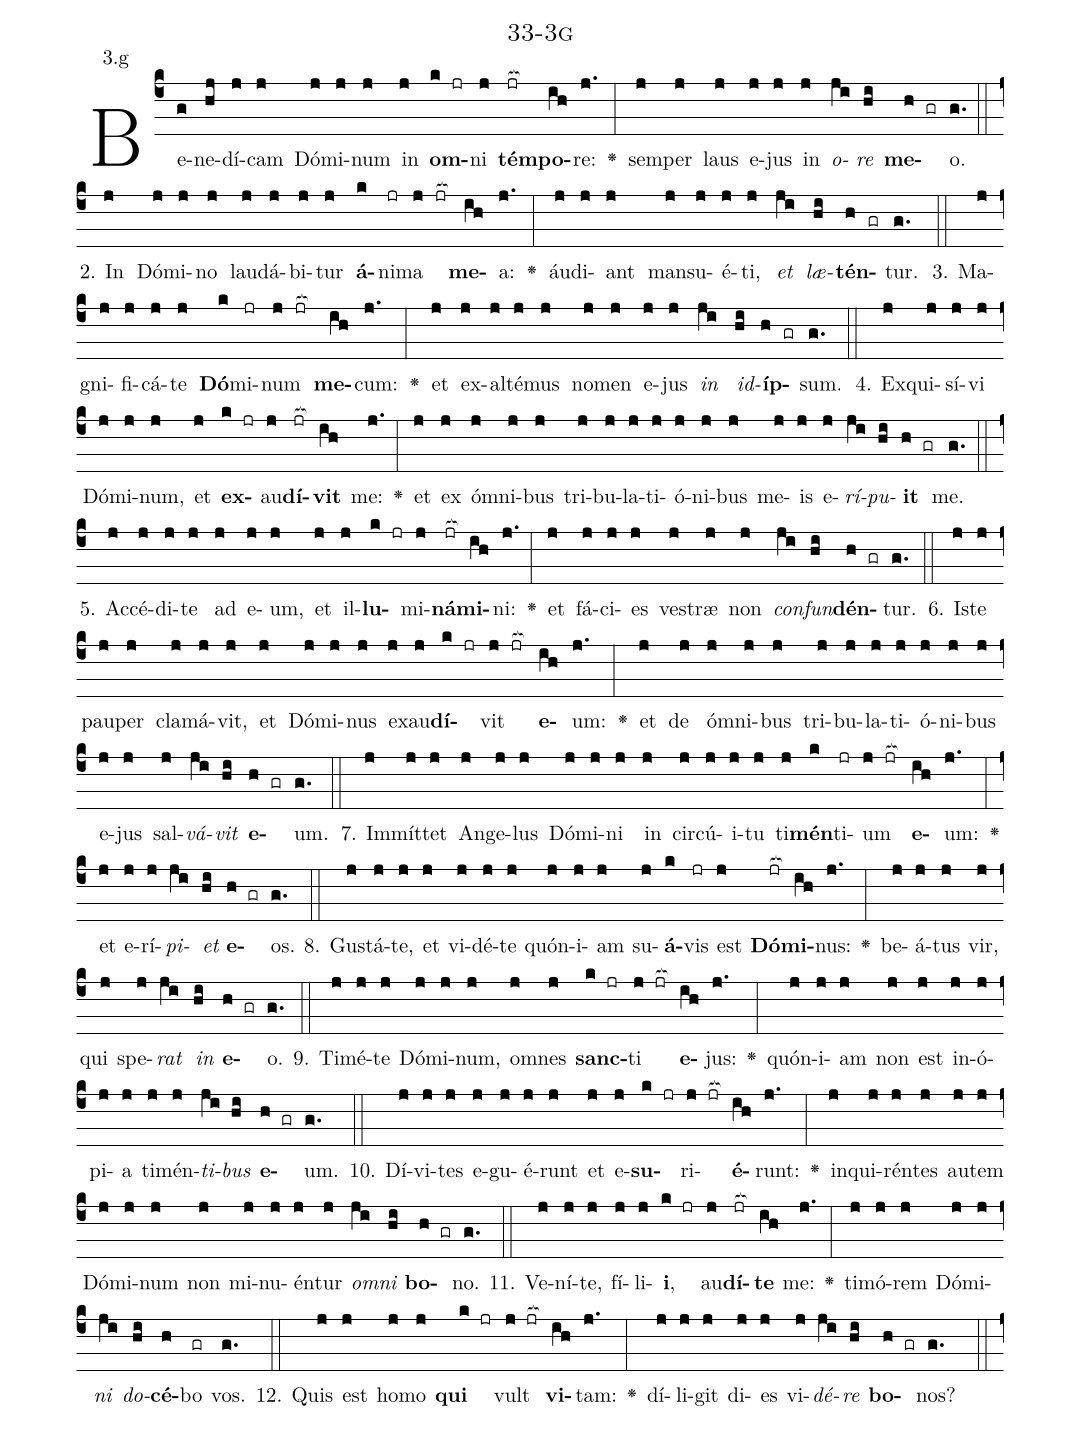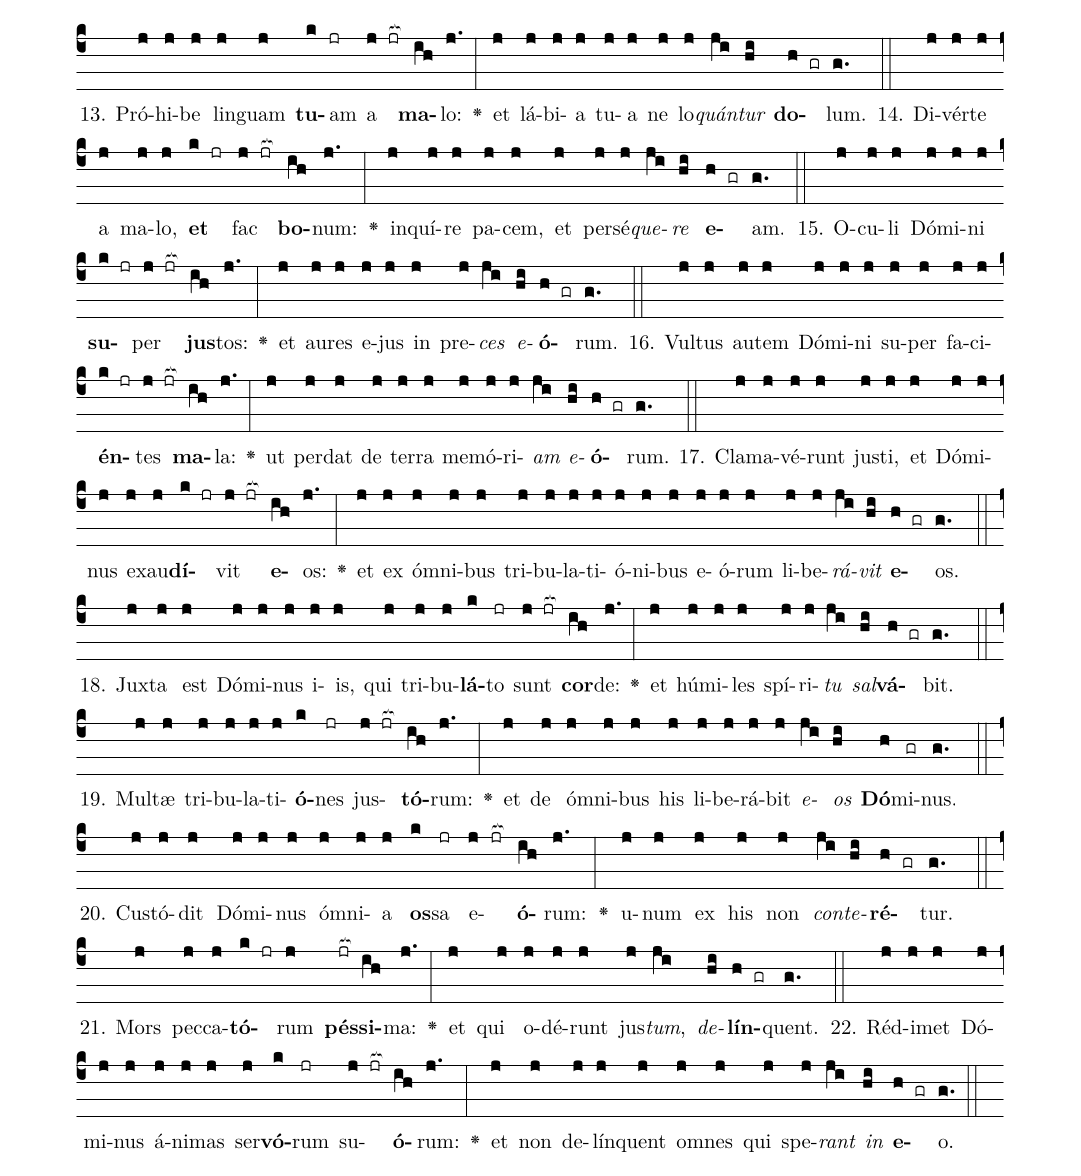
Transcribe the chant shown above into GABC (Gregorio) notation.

name: 33-3g;
annotation: 3.g;
%%
(c4)Be(g)ne(hj)dí(j)cam(j) Dó(j)mi(j)num(j) in(j) <b>om</b>(k jr)ni(j) <b>tém</b>(jr[ocb:1{])<b>po</b>(ih[ocb:0}])re:(j.) <v>\greheightstar</v>(:) sem(j)per(j) laus(j) e(j)jus(j) in(j) <i>o</i>(ji)<i>re</i>(hi) <b>me</b>(h gr)o.(g.) (::)
2. In(j) Dó(j)mi(j)no(j) lau(j)dá(j)bi(j)tur(j) <b>á</b>(k)ni(jr)ma(j jr[ocb:1{]) <b>me</b>(ih[ocb:0}])a:(j.) <v>\greheightstar</v>(:) áu(j)di(j)ant(j) man(j)su(j)é(j)ti,(j) <i>et</i>(ji) <i>læ</i>(hi)<b>tén</b>(h gr)tur.(g.) (::)
3. Ma(j)gni(j)fi(j)cá(j)te(j) <b>Dó</b>(k)mi(jr)num(j jr[ocb:1{]) <b>me</b>(ih[ocb:0}])cum:(j.) <v>\greheightstar</v>(:) et(j) ex(j)al(j)té(j)mus(j) no(j)men(j) e(j)jus(j) <i>in</i>(ji) <i>id</i>(hi)<b>íp</b>(h gr)sum.(g.) (::)
4. Ex(j)qui(j)sí(j)vi(j) Dó(j)mi(j)num,(j) et(j) <b>ex</b>(k jr)au(j)<b>dí</b>(jr[ocb:1{])<b>vit</b>(ih[ocb:0}]) me:(j.) <v>\greheightstar</v>(:) et(j) ex(j) óm(j)ni(j)bus(j) tri(j)bu(j)la(j)ti(j)ó(j)ni(j)bus(j) me(j)is(j) e(j)<i>rí</i>(ji)<i>pu</i>(hi)<b>it</b>(h gr) me.(g.) (::)
5. Ac(j)cé(j)di(j)te(j) ad(j) e(j)um,(j) et(j) il(j)<b>lu</b>(k jr)mi(j)<b>ná</b>(jr[ocb:1{])<b>mi</b>(ih[ocb:0}])ni:(j.) <v>\greheightstar</v>(:) et(j) fá(j)ci(j)es(j) ves(j)træ(j) non(j) <i>con</i>(ji)<i>fun</i>(hi)<b>dén</b>(h gr)tur.(g.) (::)
6. Is(j)te(j) pau(j)per(j) cla(j)má(j)vit,(j) et(j) Dó(j)mi(j)nus(j) ex(j)au(j)<b>dí</b>(k jr)vit(j jr[ocb:1{]) <b>e</b>(ih[ocb:0}])um:(j.) <v>\greheightstar</v>(:) et(j) de(j) óm(j)ni(j)bus(j) tri(j)bu(j)la(j)ti(j)ó(j)ni(j)bus(j) e(j)jus(j) sal(j)<i>vá</i>(ji)<i>vit</i>(hi) <b>e</b>(h gr)um.(g.) (::)
7. Im(j)mít(j)tet(j) An(j)ge(j)lus(j) Dó(j)mi(j)ni(j) in(j) cir(j)cú(j)i(j)tu(j) ti(j)<b>mén</b>(k)ti(jr)um(j jr[ocb:1{]) <b>e</b>(ih[ocb:0}])um:(j.) <v>\greheightstar</v>(:) et(j) e(j)rí(j)<i>pi</i>(ji)<i>et</i>(hi) <b>e</b>(h gr)os.(g.) (::)
8. Gus(j)tá(j)te,(j) et(j) vi(j)dé(j)te(j) quón(j)i(j)am(j) su(j)<b>á</b>(k)vis(jr) est(j) <b>Dó</b>(jr[ocb:1{])<b>mi</b>(ih[ocb:0}])nus:(j.) <v>\greheightstar</v>(:) be(j)á(j)tus(j) vir,(j) qui(j) spe(j)<i>rat</i>(ji) <i>in</i>(hi) <b>e</b>(h gr)o.(g.) (::)
9. Ti(j)mé(j)te(j) Dó(j)mi(j)num,(j) om(j)nes(j) <b>sanc</b>(k jr)ti(j jr[ocb:1{]) <b>e</b>(ih[ocb:0}])jus:(j.) <v>\greheightstar</v>(:) quón(j)i(j)am(j) non(j) est(j) in(j)ó(j)pi(j)a(j) ti(j)mén(j)<i>ti</i>(ji)<i>bus</i>(hi) <b>e</b>(h gr)um.(g.) (::)
10. Dí(j)vi(j)tes(j) e(j)gu(j)é(j)runt(j) et(j) e(j)<b>su</b>(k jr)ri(j jr[ocb:1{])<b>é</b>(ih[ocb:0}])runt:(j.) <v>\greheightstar</v>(:) in(j)qui(j)rén(j)tes(j) au(j)tem(j) Dó(j)mi(j)num(j) non(j) mi(j)nu(j)én(j)tur(j) <i>om</i>(ji)<i>ni</i>(hi) <b>bo</b>(h gr)no.(g.) (::)
11. Ve(j)ní(j)te,(j) fí(j)li(j)<b>i</b>,(k jr) au(j)<b>dí</b>(jr[ocb:1{])<b>te</b>(ih[ocb:0}]) me:(j.) <v>\greheightstar</v>(:) ti(j)mó(j)rem(j) Dó(j)mi(j)<i>ni</i>(ji) <i>do</i>(hi)<b>cé</b>(h)bo(gr) vos.(g.) (::)
12. Quis(j) est(j) ho(j)mo(j) <b>qui</b>(k jr) vult(j jr[ocb:1{]) <b>vi</b>(ih[ocb:0}])tam:(j.) <v>\greheightstar</v>(:) dí(j)li(j)git(j) di(j)es(j) vi(j)<i>dé</i>(ji)<i>re</i>(hi) <b>bo</b>(h gr)nos?(g.) (::)
13. Pró(j)hi(j)be(j) lin(j)guam(j) <b>tu</b>(k)am(jr) a(j jr[ocb:1{]) <b>ma</b>(ih[ocb:0}])lo:(j.) <v>\greheightstar</v>(:) et(j) lá(j)bi(j)a(j) tu(j)a(j) ne(j) lo(j)<i>quán</i>(ji)<i>tur</i>(hi) <b>do</b>(h gr)lum.(g.) (::)
14. Di(j)vér(j)te(j) a(j) ma(j)lo,(j) <b>et</b>(k jr) fac(j jr[ocb:1{]) <b>bo</b>(ih[ocb:0}])num:(j.) <v>\greheightstar</v>(:) in(j)quí(j)re(j) pa(j)cem,(j) et(j) per(j)sé(j)<i>que</i>(ji)<i>re</i>(hi) <b>e</b>(h gr)am.(g.) (::)
15. O(j)cu(j)li(j) Dó(j)mi(j)ni(j) <b>su</b>(k jr)per(j jr[ocb:1{]) <b>jus</b>(ih[ocb:0}])tos:(j.) <v>\greheightstar</v>(:) et(j) au(j)res(j) e(j)jus(j) in(j) pre(j)<i>ces</i>(ji) <i>e</i>(hi)<b>ó</b>(h gr)rum.(g.) (::)
16. Vul(j)tus(j) au(j)tem(j) Dó(j)mi(j)ni(j) su(j)per(j) fa(j)ci(j)<b>én</b>(k jr)tes(j jr[ocb:1{]) <b>ma</b>(ih[ocb:0}])la:(j.) <v>\greheightstar</v>(:) ut(j) per(j)dat(j) de(j) ter(j)ra(j) me(j)mó(j)ri(j)<i>am</i>(ji) <i>e</i>(hi)<b>ó</b>(h gr)rum.(g.) (::)
17. Cla(j)ma(j)vé(j)runt(j) jus(j)ti,(j) et(j) Dó(j)mi(j)nus(j) ex(j)au(j)<b>dí</b>(k jr)vit(j jr[ocb:1{]) <b>e</b>(ih[ocb:0}])os:(j.) <v>\greheightstar</v>(:) et(j) ex(j) óm(j)ni(j)bus(j) tri(j)bu(j)la(j)ti(j)ó(j)ni(j)bus(j) e(j)ó(j)rum(j) li(j)be(j)<i>rá</i>(ji)<i>vit</i>(hi) <b>e</b>(h gr)os.(g.) (::)
18. Jux(j)ta(j) est(j) Dó(j)mi(j)nus(j) i(j)is,(j) qui(j) tri(j)bu(j)<b>lá</b>(k)to(jr) sunt(j jr[ocb:1{]) <b>cor</b>(ih[ocb:0}])de:(j.) <v>\greheightstar</v>(:) et(j) hú(j)mi(j)les(j) spí(j)ri(j)<i>tu</i>(ji) <i>sal</i>(hi)<b>vá</b>(h gr)bit.(g.) (::)
19. Mul(j)tæ(j) tri(j)bu(j)la(j)ti(j)<b>ó</b>(k)nes(jr) jus(j jr[ocb:1{])<b>tó</b>(ih[ocb:0}])rum:(j.) <v>\greheightstar</v>(:) et(j) de(j) óm(j)ni(j)bus(j) his(j) li(j)be(j)rá(j)bit(j) <i>e</i>(ji)<i>os</i>(hi) <b>Dó</b>(h)mi(gr)nus.(g.) (::)
20. Cus(j)tó(j)dit(j) Dó(j)mi(j)nus(j) óm(j)ni(j)a(j) <b>os</b>(k)sa(jr) e(j jr[ocb:1{])<b>ó</b>(ih[ocb:0}])rum:(j.) <v>\greheightstar</v>(:) u(j)num(j) ex(j) his(j) non(j) <i>con</i>(ji)<i>te</i>(hi)<b>ré</b>(h gr)tur.(g.) (::)
21. Mors(j) pec(j)ca(j)<b>tó</b>(k jr)rum(j) <b>pés</b>(jr[ocb:1{])<b>si</b>(ih[ocb:0}])ma:(j.) <v>\greheightstar</v>(:) et(j) qui(j) o(j)dé(j)runt(j) jus(j)<i>tum</i>,(ji) <i>de</i>(hi)<b>lín</b>(h gr)quent.(g.) (::)
22. Réd(j)i(j)met(j) Dó(j)mi(j)nus(j) á(j)ni(j)mas(j) ser(j)<b>vó</b>(k)rum(jr) su(j jr[ocb:1{])<b>ó</b>(ih[ocb:0}])rum:(j.) <v>\greheightstar</v>(:) et(j) non(j) de(j)lín(j)quent(j) om(j)nes(j) qui(j) spe(j)<i>rant</i>(ji) <i>in</i>(hi) <b>e</b>(h gr)o.(g.) (::)
